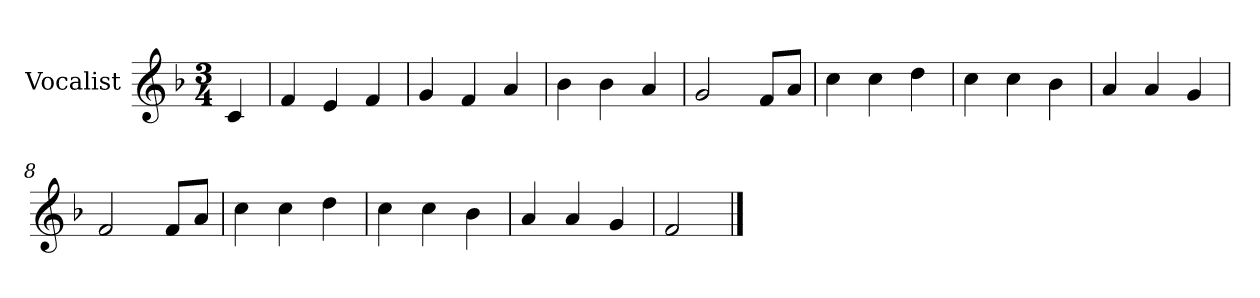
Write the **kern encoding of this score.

**kern
*part1
*staff1
*I"Vocalist
*k[b-]
*F:
*M3/4
=
4c
=1
4f
4e
4f
=2
4g
4f
4a
=3
4b-
4b-
4a
=4
2g
8fL
8aJ
=5
4cc
4cc
4dd
=6
4cc
4cc
4b-
=7
4a
4a
4g
=8
2f
8fL
8aJ
=9
4cc
4cc
4dd
=10
4cc
4cc
4b-
=11
4a
4a
4g
=12
2f
==
*-
